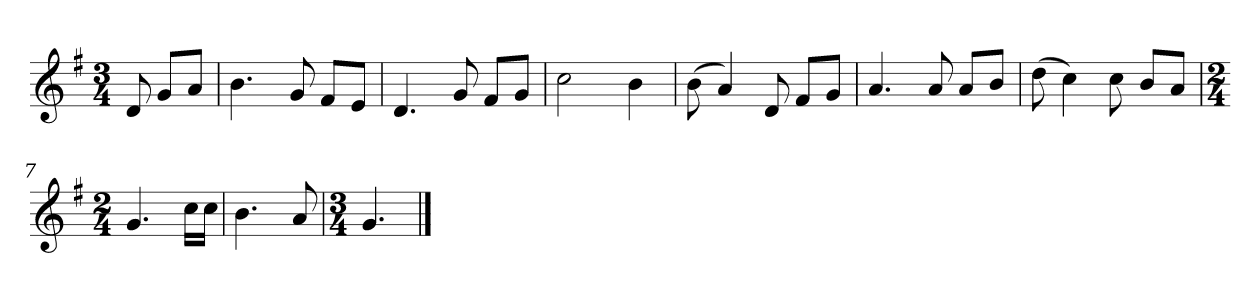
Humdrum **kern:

**kern
*part1
*staff1
*k[f#]
*M3/4
*MM120
=
8d
8gL
8aJ
=1
4.b
8g
8f#L
8eJ
=2
4.d
8g
8f#L
8gJ
=3
2cc
4b
=4
(8b
4a)
8d
8f#L
8gJ
=5
4.a
8a
8aL
8bJ
=6
(8dd
4cc)
8cc
8bL
8aJ
=7
*M2/4
4.g
16ccLL
16ccJJ
=8
4.b
8a
=9
*M3/4
4.g
==
*-
